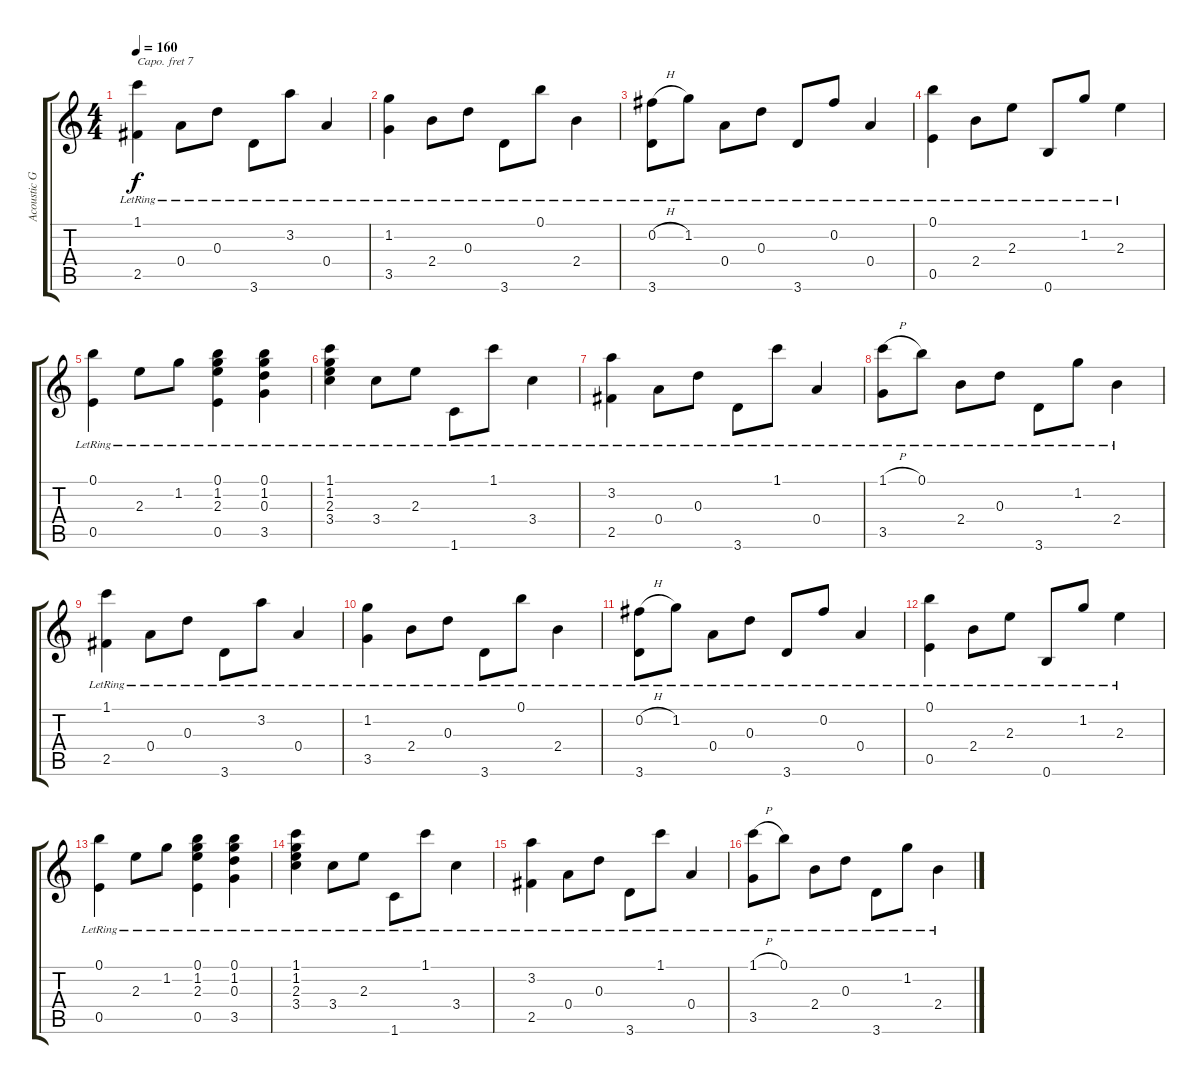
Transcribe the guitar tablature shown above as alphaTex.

\track ("Acoustic Guitar 2" "Acoustic G") {instrument acousticguitarsteel}
\staff {score tabs}
\capo 7
\tuning (E4 B3 G3 D3 A2 E2) {hide}
\ts (4 4)
\tempo 160
\clef g2
\ks c
(1.1{lr} 2.5{lr}).4{dy f} 0.4{lr}.8 0.3{lr}.8 3.6{lr}.8 3.2{lr}.8 0.4{lr}.4 |
(1.2{lr} 3.5{lr}).4{volume 4} 2.4{lr}.8 0.3{lr}.8 3.6{lr}.8 0.1{lr}.8 2.4{lr}.4 |
(0.2{h} 3.6{lr}).8 1.2{lr}.8 0.4{lr}.8 0.3{lr}.8 3.6{lr}.8 0.2{lr}.8 0.4{lr}.4 |
(0.1{lr} 0.5{lr}).4 2.4{lr}.8 2.3{lr}.8 0.6{lr}.8 1.2{lr}.8 2.3{lr}.4 |
(0.1{lr} 0.5{lr}).4 2.3{lr}.8 1.2{lr}.8 (0.1{lr} 1.2{lr} 2.3{lr} 0.5{lr}).4 (0.1{lr} 1.2{lr} 0.3{lr} 3.5{lr}).4 |
(1.1{lr} 1.2{lr} 2.3{lr} 3.4{lr}).4 3.4{lr}.8 2.3{lr}.8 1.6{lr}.8 1.1{lr}.8 3.4{lr}.4 |
(3.2{lr} 2.5{lr}).4 0.4{lr}.8 0.3{lr}.8 3.6{lr}.8 1.1{lr}.8 0.4{lr}.4 |
(1.1{h} 3.5{lr}).8 0.1{lr}.8 2.4{lr}.8 0.3{lr}.8 3.6{lr}.8 1.2{lr}.8 2.4{lr}.4 |
(1.1{lr} 2.5{lr}).4 0.4{lr}.8 0.3{lr}.8 3.6{lr}.8 3.2{lr}.8 0.4{lr}.4 |
(1.2{lr} 3.5{lr}).4{volume 1} 2.4{lr}.8 0.3{lr}.8 3.6{lr}.8 0.1{lr}.8 2.4{lr}.4 |
(0.2{h} 3.6{lr}).8 1.2{lr}.8 0.4{lr}.8 0.3{lr}.8 3.6{lr}.8 0.2{lr}.8 0.4{lr}.4 |
(0.1{lr} 0.5{lr}).4 2.4{lr}.8 2.3{lr}.8 0.6{lr}.8 1.2{lr}.8 2.3{lr}.4 |
(0.1{lr} 0.5{lr}).4 2.3{lr}.8 1.2{lr}.8 (0.1{lr} 1.2{lr} 2.3{lr} 0.5{lr}).4 (0.1{lr} 1.2{lr} 0.3{lr} 3.5{lr}).4 |
(1.1{lr} 1.2{lr} 2.3{lr} 3.4{lr}).4 3.4{lr}.8 2.3{lr}.8 1.6{lr}.8 1.1{lr}.8 3.4{lr}.4 |
(3.2{lr} 2.5{lr}).4 0.4{lr}.8 0.3{lr}.8 3.6{lr}.8 1.1{lr}.8 0.4{lr}.4 |
(1.1{h} 3.5{lr}).8 0.1{lr}.8 2.4{lr}.8 0.3{lr}.8 3.6{lr}.8 1.2{lr}.8 2.4{lr}.4
